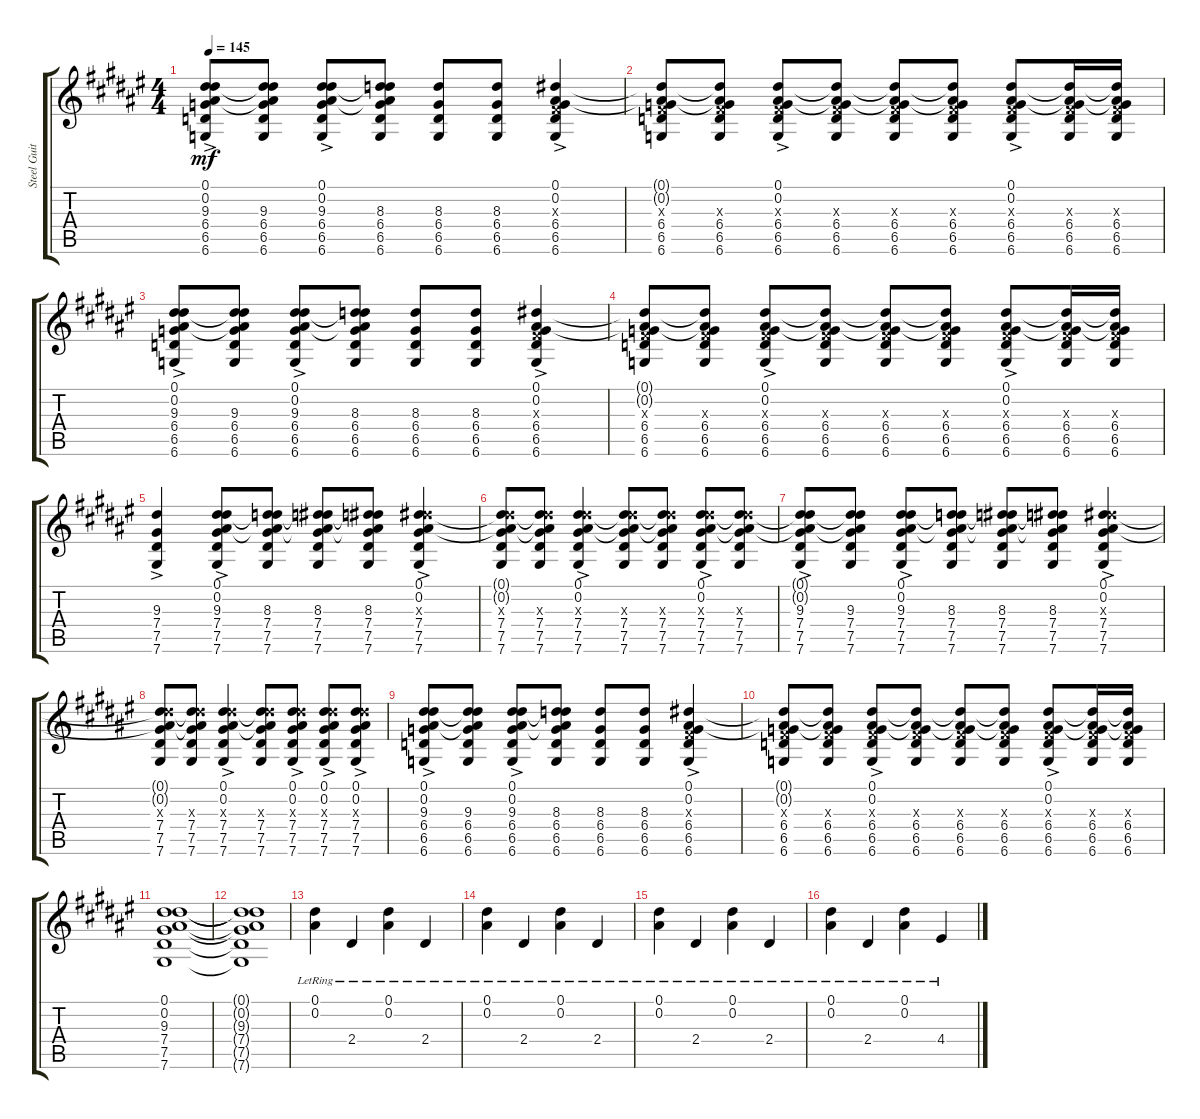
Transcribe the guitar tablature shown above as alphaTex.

\track ("Steel Guitar" "Steel Guit") {instrument acousticguitarsteel}
\staff {score tabs}
\tuning (Eb4 Bb3 Gb3 Db3 Ab2 Db2) {hide}
\ts (4 4)
\tempo 145
\clef g2
\ks f#
(0.1 0.2 9.3{ac} 6.4{ac} 6.5{ac} 6.6{ac}).8{dy mf} (0.1{t} 0.2{t} 9.3 6.4 6.5 6.6).8 (0.1{ac} 0.2{ac} 9.3{ac} 6.4{ac} 6.5{ac} 6.6{ac}).8 (0.1{t} 0.2{t} 8.3 6.4 6.5 6.6).8 (8.3 6.4 6.5 6.6).8 (8.3 6.4 6.5 6.6).8 (0.1{ac} 0.2{ac} 0.3{ac x} 6.4{ac} 6.5{ac} 6.6{ac}).4 |
(0.1{t} 0.2{t} 0.3{x} 6.4 6.5 6.6).8 (0.1{t} 0.2{t} 0.3{x} 6.4 6.5 6.6).8 (0.1{ac} 0.2{ac} 0.3{ac x} 6.4{ac} 6.5{ac} 6.6{ac}).8 (0.1{t} 0.2{t} 0.3{x} 6.4 6.5 6.6).8 (0.1{t} 0.2{t} 0.3{x} 6.4 6.5 6.6).8 (0.1{t} 0.2{t} 0.3{x} 6.4 6.5 6.6).8 (0.1{ac} 0.2{ac} 0.3{ac x} 6.4{ac} 6.5{ac} 6.6{ac}).8 (0.1{t} 0.2{t} 0.3{x} 6.4 6.5 6.6).16 (0.1{t} 0.2{t} 0.3{x} 6.4 6.5 6.6).16 |
(0.1 0.2 9.3{ac} 6.4{ac} 6.5{ac} 6.6{ac}).8 (0.1{t} 0.2{t} 9.3 6.4 6.5 6.6).8 (0.1{ac} 0.2{ac} 9.3{ac} 6.4{ac} 6.5{ac} 6.6{ac}).8 (0.1{t} 0.2{t} 8.3 6.4 6.5 6.6).8 (8.3 6.4 6.5 6.6).8 (8.3 6.4 6.5 6.6).8 (0.1{ac} 0.2{ac} 0.3{ac x} 6.4{ac} 6.5{ac} 6.6{ac}).4 |
(0.1{t} 0.2{t} 0.3{x} 6.4 6.5 6.6).8 (0.1{t} 0.2{t} 0.3{x} 6.4 6.5 6.6).8 (0.1{ac} 0.2{ac} 0.3{ac x} 6.4{ac} 6.5{ac} 6.6{ac}).8 (0.1{t} 0.2{t} 0.3{x} 6.4 6.5 6.6).8 (0.1{t} 0.2{t} 0.3{x} 6.4 6.5 6.6).8 (0.1{t} 0.2{t} 0.3{x} 6.4 6.5 6.6).8 (0.1{ac} 0.2{ac} 0.3{ac x} 6.4{ac} 6.5{ac} 6.6{ac}).8 (0.1{t} 0.2{t} 0.3{x} 6.4 6.5 6.6).16 (0.1{t} 0.2{t} 0.3{x} 6.4 6.5 6.6).16 |
(9.3{ac} 7.4{ac} 7.5{ac} 7.6{ac}).4 (0.1{ac} 0.2{ac} 9.3{ac} 7.4{ac} 7.5{ac} 7.6{ac}).8 (0.1{t} 0.2{t} 8.3 7.4 7.5 7.6).8 (0.1{t} 0.2{t} 8.3 7.4 7.5 7.6).8 (0.1{t} 0.2{t} 8.3 7.4 7.5 7.6).8 (0.1{ac} 0.2{ac} 9.3{ac x} 7.4{ac} 7.5{ac} 7.6{ac}).4 |
(0.1{t} 0.2{t} 9.3{x} 7.4 7.5 7.6).8 (0.1{t} 0.2{t} 9.3{x} 7.4 7.5 7.6).8 (0.1{ac} 0.2{ac} 9.3{ac x} 7.4{ac} 7.5{ac} 7.6{ac}).4 (0.1{t} 0.2{t} 9.3{x} 7.4 7.5 7.6).8 (0.1{t} 0.2{t} 9.3{x} 7.4 7.5 7.6).8 (0.1{ac} 0.2{ac} 9.3{ac x} 7.4{ac} 7.5{ac} 7.6{ac}).8 (0.1{t} 0.2{t} 9.3{x} 7.4 7.5 7.6).8 |
(0.1{t} 0.2{t} 9.3{ac} 7.4{ac} 7.5{ac} 7.6{ac}).8 (0.1{t} 0.2{t} 9.3 7.4 7.5 7.6).8 (0.1{ac} 0.2{ac} 9.3{ac} 7.4{ac} 7.5{ac} 7.6{ac}).8 (0.1{t} 0.2{t} 8.3 7.4 7.5 7.6).8 (0.1{t} 0.2{t} 8.3 7.4 7.5 7.6).8 (0.1{t} 0.2{t} 8.3 7.4 7.5 7.6).8 (0.1{ac} 0.2{ac} 9.3{ac x} 7.4{ac} 7.5{ac} 7.6{ac}).4 |
(0.1{t} 0.2{t} 9.3{x} 7.4 7.5 7.6).8 (0.1{t} 0.2{t} 9.3{x} 7.4 7.5 7.6).8 (0.1{ac} 0.2{ac} 9.3{ac x} 7.4{ac} 7.5{ac} 7.6{ac}).4 (0.1{t} 0.2{t} 9.3{x} 7.4 7.5 7.6).8 (0.1{ac} 0.2{ac} 9.3{ac x} 7.4{ac} 7.5{ac} 7.6{ac}).8 (0.1{ac} 0.2{ac} 9.3{ac x} 7.4{ac} 7.5{ac} 7.6{ac}).8 (0.1{ac} 0.2{ac} 9.3{ac x} 7.4{ac} 7.5{ac} 7.6{ac}).8 |
(0.1 0.2 9.3{ac} 6.4{ac} 6.5{ac} 6.6{ac}).8 (0.1{t} 0.2{t} 9.3 6.4 6.5 6.6).8 (0.1{ac} 0.2{ac} 9.3{ac} 6.4{ac} 6.5{ac} 6.6{ac}).8 (0.1{t} 0.2{t} 8.3 6.4 6.5 6.6).8 (8.3 6.4 6.5 6.6).8 (8.3 6.4 6.5 6.6).8 (0.1{ac} 0.2{ac} 0.3{ac x} 6.4{ac} 6.5{ac} 6.6{ac}).4 |
(0.1{t} 0.2{t} 0.3{x} 6.4 6.5 6.6).8 (0.1{t} 0.2{t} 0.3{x} 6.4 6.5 6.6).8 (0.1{ac} 0.2{ac} 0.3{ac x} 6.4{ac} 6.5{ac} 6.6{ac}).8 (0.1{t} 0.2{t} 0.3{x} 6.4 6.5 6.6).8 (0.1{t} 0.2{t} 0.3{x} 6.4 6.5 6.6).8 (0.1{t} 0.2{t} 0.3{x} 6.4 6.5 6.6).8 (0.1{ac} 0.2{ac} 0.3{ac x} 6.4{ac} 6.5{ac} 6.6{ac}).8 (0.1{t} 0.2{t} 0.3{x} 6.4 6.5 6.6).16 (0.1{t} 0.2{t} 0.3{x} 6.4 6.5 6.6).16 |
(0.1 0.2 9.3 7.4 7.5 7.6).1 |
(0.1{t} 0.2{t} 9.3{t} 7.4{t} 7.5{t} 7.6{t}).1 |
(0.1{lr} 0.2{lr}).4 2.4{lr}.4 (0.1{lr} 0.2{lr}).4 2.4{lr}.4 |
(0.1{lr} 0.2{lr}).4 2.4{lr}.4 (0.1{lr} 0.2{lr}).4 2.4{lr}.4 |
(0.1{lr} 0.2{lr}).4 2.4{lr}.4 (0.1{lr} 0.2{lr}).4 2.4{lr}.4 |
(0.1{lr} 0.2{lr}).4 2.4{lr}.4 (0.1{lr} 0.2{lr}).4 4.4{lr}.4
